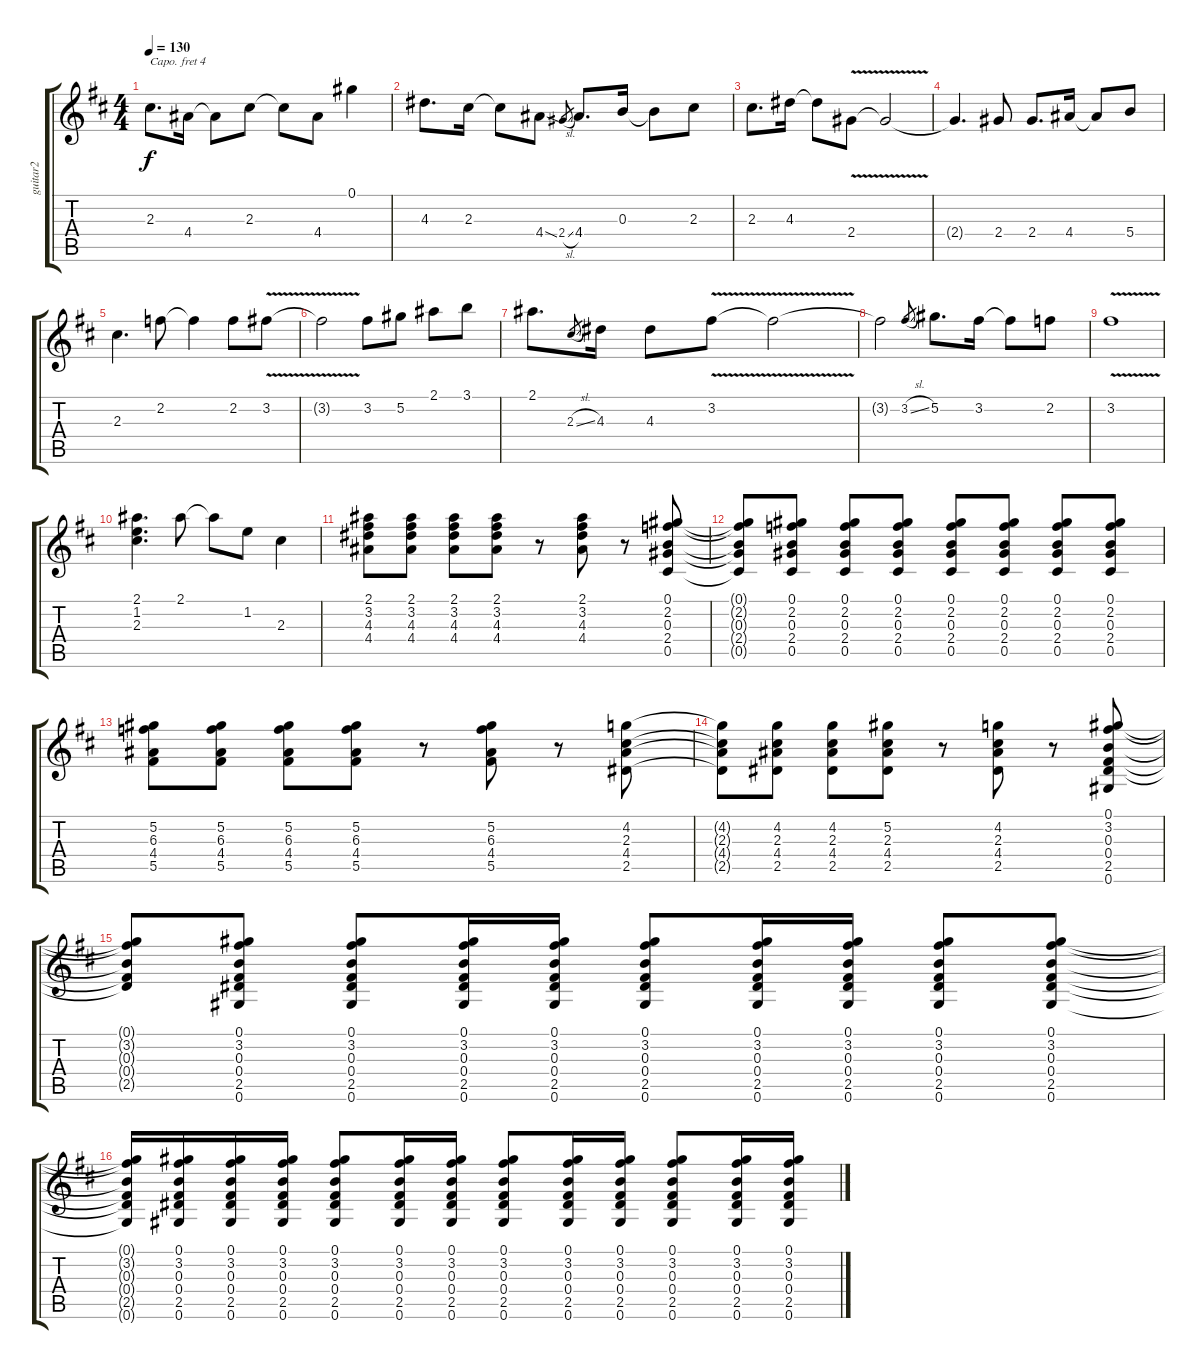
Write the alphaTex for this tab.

\track ("guitar2" "guitar2") {instrument acousticguitarsteel}
\staff {score tabs}
\capo 4
\tuning (E4 B3 G3 D3 A2 E2) {hide}
\ts (4 4)
\tempo 130
\clef g2
\ks d
2.3.8{d dy f} 4.4.16 4.4{t}.8 2.3.8 2.3{t}.8 4.4.8 0.1.4 |
4.3.8{d} 2.3.16 2.3{t}.8 4.4{sod}.8 2.4{sl}.8{gr} 4.4.8{d} 0.3.16 0.3{t}.8 2.3.8 |
2.3.8{d} 4.3.16 4.3{t}.8 2.4{v}.8 2.4{t}.2 |
2.4{t}.4{d} 2.4.8 2.4.8{d} 4.4.16 4.4{t}.8 5.4.8 |
2.3.4{d} 2.2.8 2.2{t}.4 2.2.8 3.2{v}.8 |
3.2{t}.2 3.2.8 5.2.8 2.1.8 3.1.8 |
2.1.8{d} 2.3{sl}.8{gr} 4.3.16 4.3.8 3.2{v}.8 3.2{t}.2 |
3.2{t}.2 3.2{sl}.8{gr} 5.2.8{d} 3.2.16 3.2{t}.8 2.2.8 |
3.2{v}.1 |
(2.1 1.2 2.3).4{d} 2.1.8 2.1{t}.8 1.2.8 2.3.4 |
(2.1 3.2 4.3 4.4).8 (2.1 3.2 4.3 4.4).8 (2.1 3.2 4.3 4.4).8 (2.1 3.2 4.3 4.4).8 r.8 (2.1 3.2 4.3 4.4).8 r.8 (0.1 2.2 0.3 2.4 0.5).8 |
(0.1{t} 2.2{t} 0.3{t} 2.4{t} 0.5{t}).8 (0.1 2.2 0.3 2.4 0.5).8 (0.1 2.2 0.3 2.4 0.5).8 (0.1 2.2 0.3 2.4 0.5).8 (0.1 2.2 0.3 2.4 0.5).8 (0.1 2.2 0.3 2.4 0.5).8 (0.1 2.2 0.3 2.4 0.5).8 (0.1 2.2 0.3 2.4 0.5).8 |
(5.2 6.3 4.4 5.5).8 (5.2 6.3 4.4 5.5).8 (5.2 6.3 4.4 5.5).8 (5.2 6.3 4.4 5.5).8 r.8 (5.2 6.3 4.4 5.5).8 r.8 (4.2 2.3 4.4 2.5).8 |
(4.2{t} 2.3{t} 4.4{t} 2.5{t}).8 (4.2 2.3 4.4 2.5).8 (4.2 2.3 4.4 2.5).8 (5.2 2.3 4.4 2.5).8 r.8 (4.2 2.3 4.4 2.5).8 r.8 (0.1 3.2 0.3 0.4 2.5 0.6).8 |
(0.1{t} 3.2{t} 0.3{t} 0.4{t} 2.5{t}).8 (0.1 3.2 0.3 0.4 2.5 0.6).8 (0.1 3.2 0.3 0.4 2.5 0.6).8 (0.1 3.2 0.3 0.4 2.5 0.6).16 (0.1 3.2 0.3 0.4 2.5 0.6).16 (0.1 3.2 0.3 0.4 2.5 0.6).8 (0.1 3.2 0.3 0.4 2.5 0.6).16 (0.1 3.2 0.3 0.4 2.5 0.6).16 (0.1 3.2 0.3 0.4 2.5 0.6).8 (0.1 3.2 0.3 0.4 2.5 0.6).8 |
(0.1{t} 3.2{t} 0.3{t} 0.4{t} 2.5{t} 0.6{t}).16 (0.1 3.2 0.3 0.4 2.5 0.6).16 (0.1 3.2 0.3 0.4 2.5 0.6).16 (0.1 3.2 0.3 0.4 2.5 0.6).16 (0.1 3.2 0.3 0.4 2.5 0.6).8 (0.1 3.2 0.3 0.4 2.5 0.6).16 (0.1 3.2 0.3 0.4 2.5 0.6).16 (0.1 3.2 0.3 0.4 2.5 0.6).8 (0.1 3.2 0.3 0.4 2.5 0.6).16 (0.1 3.2 0.3 0.4 2.5 0.6).16 (0.1 3.2 0.3 0.4 2.5 0.6).8 (0.1 3.2 0.3 0.4 2.5 0.6).16 (0.1 3.2 0.3 0.4 2.5 0.6).16
